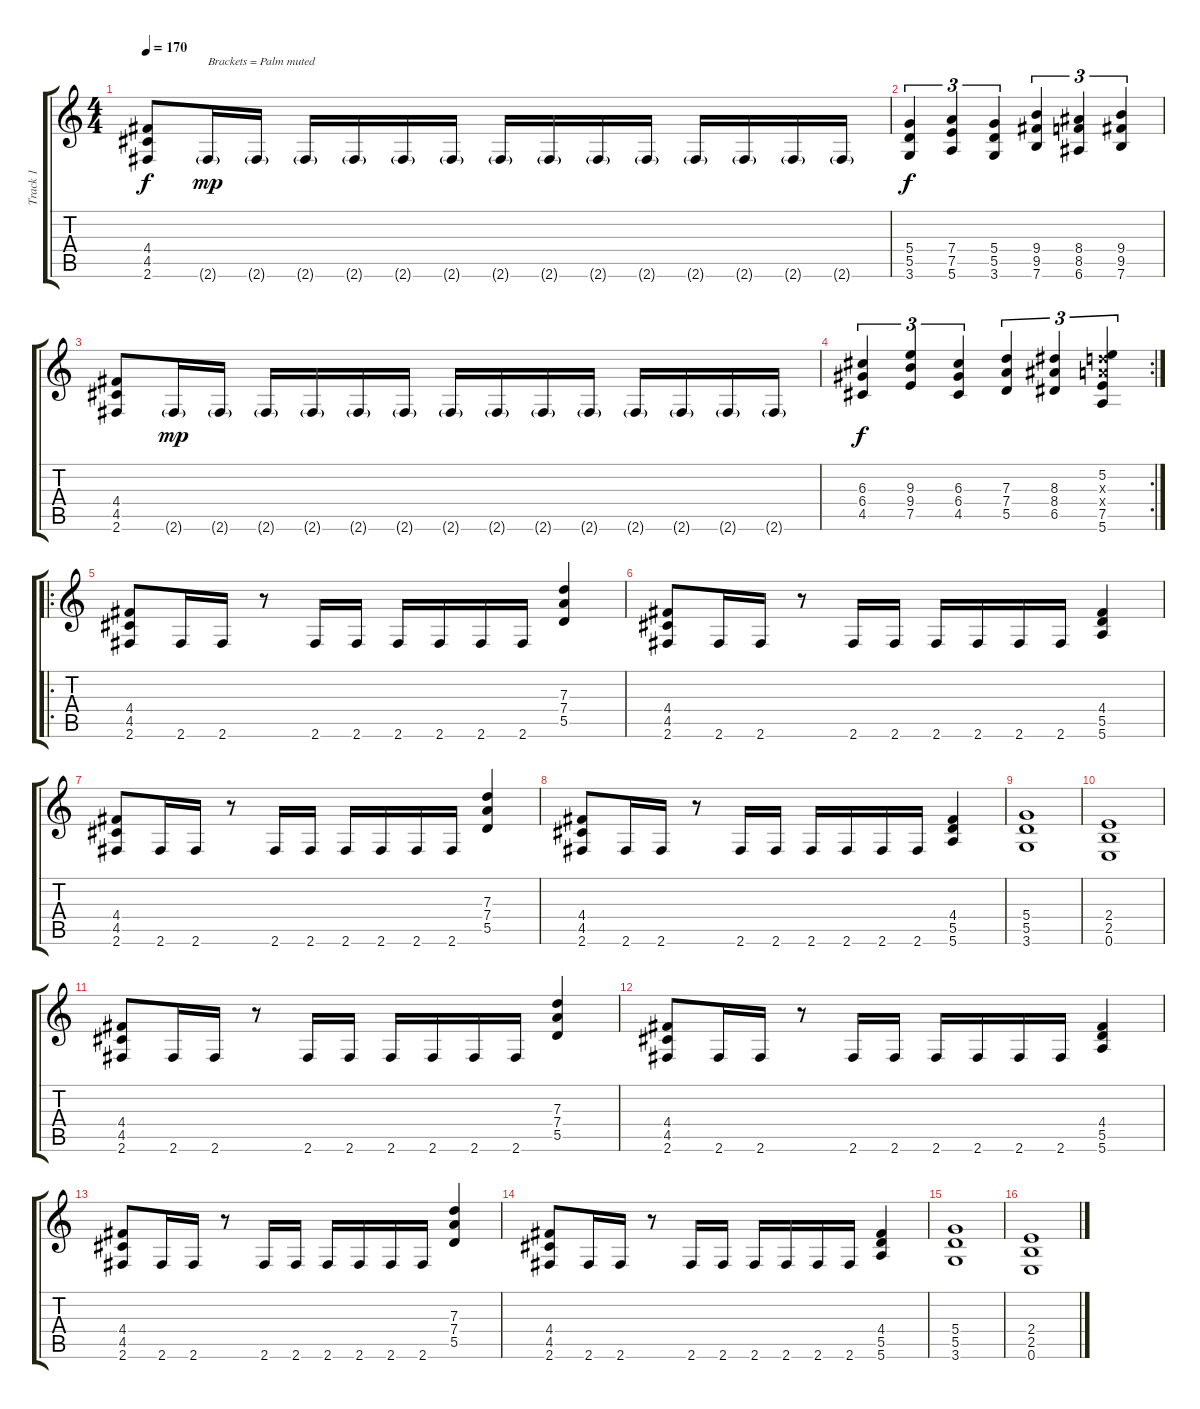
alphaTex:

\track ("Track 1" "Track 1") {instrument distortionguitar}
\staff {score tabs}
\tuning (E4 B3 G3 D3 A2 E2) {hide}
\ts (4 4)
\tempo 170
\clef g2
\ks c
(4.4 4.5 2.6).8{dy f balance 8 instrument distortionguitar} 2.6{g}.16{txt "Brackets = Palm muted" dy mp} 2.6{g}.16 2.6{g}.16 2.6{g}.16 2.6{g}.16 2.6{g}.16 2.6{g}.16 2.6{g}.16 2.6{g}.16 2.6{g}.16 2.6{g}.16 2.6{g}.16 2.6{g}.16 2.6{g}.16 |
(5.4 5.5 3.6).4{tu (3 2) dy f balance 13} (7.4 7.5 5.6).4{tu (3 2)} (5.4 5.5 3.6).4{tu (3 2)} (9.4 9.5 7.6).4{tu (3 2)} (8.4 8.5 6.6).4{tu (3 2)} (9.4 9.5 7.6).4{tu (3 2)} |
(4.4 4.5 2.6).8{balance 8} 2.6{g}.16{dy mp} 2.6{g}.16 2.6{g}.16 2.6{g}.16 2.6{g}.16 2.6{g}.16 2.6{g}.16 2.6{g}.16 2.6{g}.16 2.6{g}.16 2.6{g}.16 2.6{g}.16 2.6{g}.16 2.6{g}.16 |
\rc 2
(6.3 6.4 4.5).4{tu (3 2) dy f balance 13} (9.3 9.4 7.5).4{tu (3 2)} (6.3 6.4 4.5).4{tu (3 2)} (7.3 7.4 5.5).4{tu (3 2)} (8.3 8.4 6.5).4{tu (3 2)} (5.2 7.3{x} 7.4{x} 7.5 5.6).4{tu (3 2)} |
\ro
(4.4 4.5 2.6).8 2.6.16 2.6.16 r.8 2.6.16 2.6.16 2.6.16 2.6.16 2.6.16 2.6.16 (7.3 7.4 5.5).4 |
(4.4 4.5 2.6).8 2.6.16 2.6.16 r.8 2.6.16 2.6.16 2.6.16 2.6.16 2.6.16 2.6.16 (4.4 5.5 5.6).4 |
(4.4 4.5 2.6).8 2.6.16 2.6.16 r.8 2.6.16 2.6.16 2.6.16 2.6.16 2.6.16 2.6.16 (7.3 7.4 5.5).4 |
(4.4 4.5 2.6).8 2.6.16 2.6.16 r.8 2.6.16 2.6.16 2.6.16 2.6.16 2.6.16 2.6.16 (4.4 5.5 5.6).4 |
(5.4 5.5 3.6).1 |
(2.4 2.5 0.6).1 |
(4.4 4.5 2.6).8 2.6.16 2.6.16 r.8 2.6.16 2.6.16 2.6.16 2.6.16 2.6.16 2.6.16 (7.3 7.4 5.5).4 |
(4.4 4.5 2.6).8 2.6.16 2.6.16 r.8 2.6.16 2.6.16 2.6.16 2.6.16 2.6.16 2.6.16 (4.4 5.5 5.6).4 |
(4.4 4.5 2.6).8 2.6.16 2.6.16 r.8 2.6.16 2.6.16 2.6.16 2.6.16 2.6.16 2.6.16 (7.3 7.4 5.5).4 |
(4.4 4.5 2.6).8 2.6.16 2.6.16 r.8 2.6.16 2.6.16 2.6.16 2.6.16 2.6.16 2.6.16 (4.4 5.5 5.6).4 |
(5.4 5.5 3.6).1 |
(2.4 2.5 0.6).1
